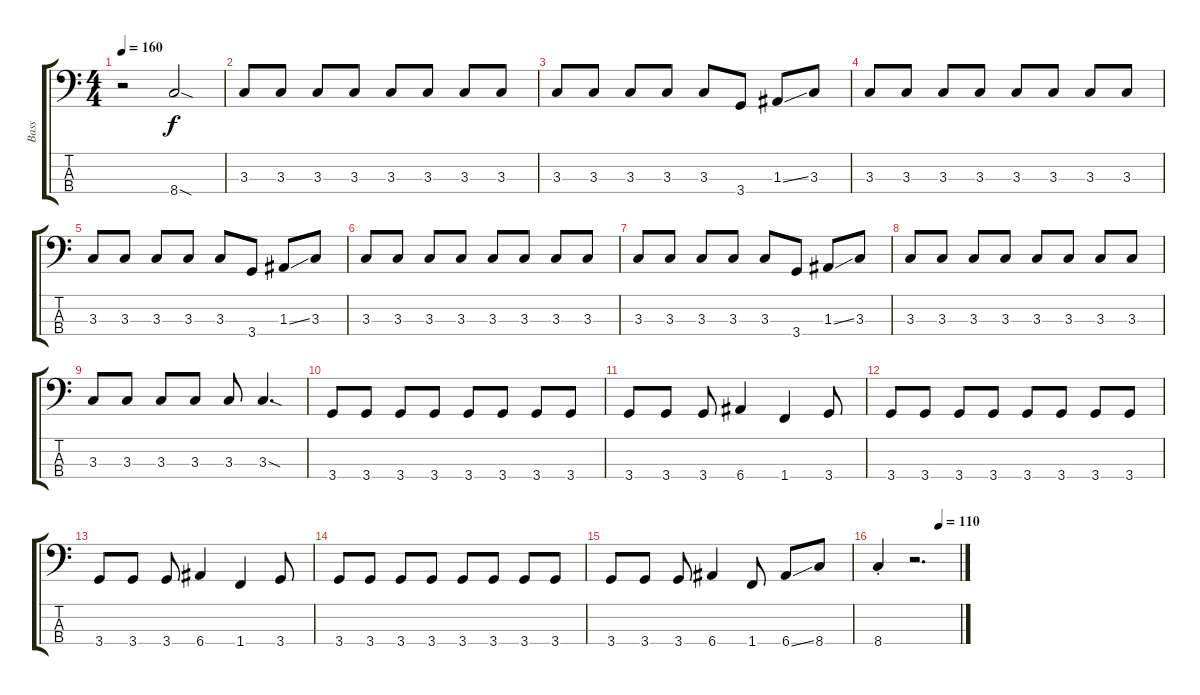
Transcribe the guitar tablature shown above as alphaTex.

\track ("Bass" "Bass") {instrument electricbassfinger}
\staff {score tabs}
\tuning (G2 D2 A1 E1) {hide}
\ts (4 4)
\tempo 160
\clef f4
\ks c
r.2{dy f} 8.4{sod}.2 |
3.3.8 3.3.8 3.3.8 3.3.8 3.3.8 3.3.8 3.3.8 3.3.8 |
3.3.8 3.3.8 3.3.8 3.3.8 3.3.8 3.4.8 1.3{ss}.8 3.3.8 |
3.3.8 3.3.8 3.3.8 3.3.8 3.3.8 3.3.8 3.3.8 3.3.8 |
3.3.8 3.3.8 3.3.8 3.3.8 3.3.8 3.4.8 1.3{ss}.8 3.3.8 |
3.3.8 3.3.8 3.3.8 3.3.8 3.3.8 3.3.8 3.3.8 3.3.8 |
3.3.8 3.3.8 3.3.8 3.3.8 3.3.8 3.4.8 1.3{ss}.8 3.3.8 |
3.3.8 3.3.8 3.3.8 3.3.8 3.3.8 3.3.8 3.3.8 3.3.8 |
3.3.8 3.3.8 3.3.8 3.3.8 3.3.8 3.3{sod}.4{d} |
3.4.8 3.4.8 3.4.8 3.4.8 3.4.8 3.4.8 3.4.8 3.4.8 |
3.4.8 3.4.8 3.4.8 6.4.4 1.4.4 3.4.8 |
3.4.8 3.4.8 3.4.8 3.4.8 3.4.8 3.4.8 3.4.8 3.4.8 |
3.4.8 3.4.8 3.4.8 6.4.4 1.4.4 3.4.8 |
3.4.8 3.4.8 3.4.8 3.4.8 3.4.8 3.4.8 3.4.8 3.4.8 |
3.4.8 3.4.8 3.4.8 6.4.4 1.4.8 6.4{ss}.8 8.4.8 |
\tempo (110 0.75)
8.4{st}.4 r.2{d}
